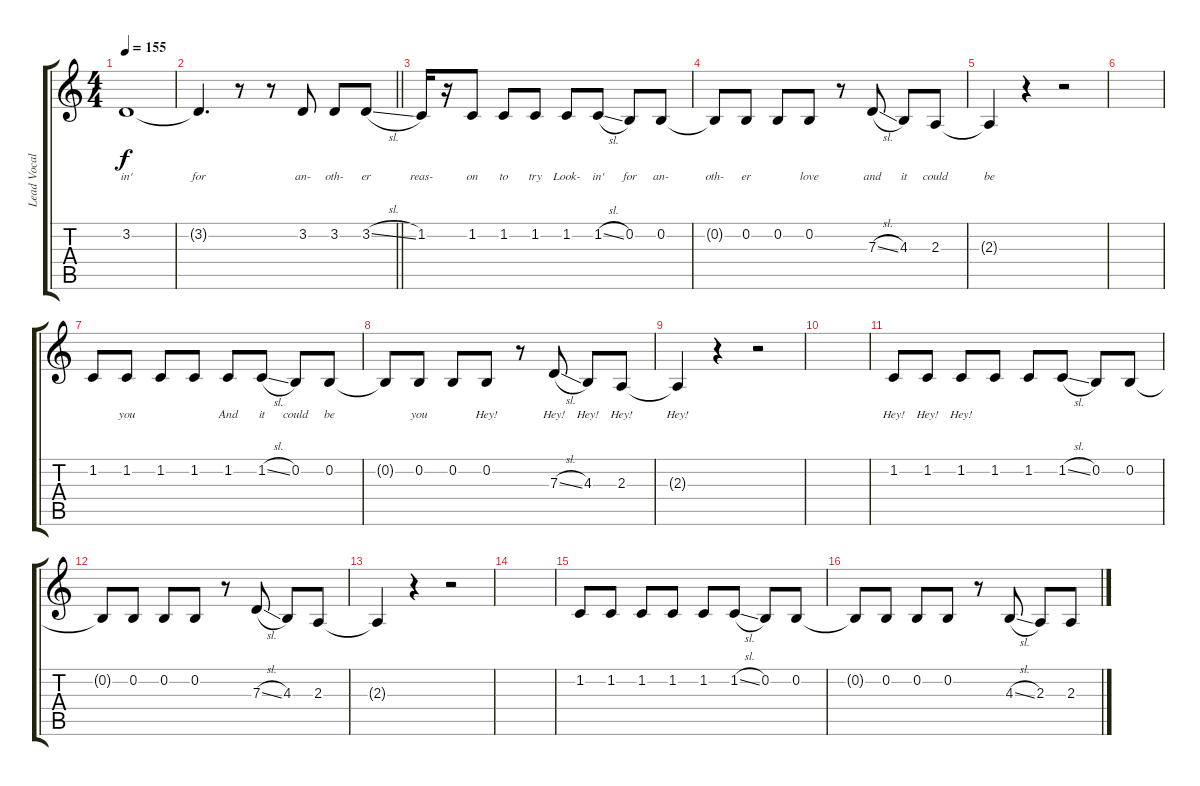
\track ("Lead Vocals" "Lead Vocal") {instrument voiceoohs}
\staff {score tabs}
\tuning (E4 B3 G3 D3 A2 E2) {hide}
\ts (4 4)
\tempo 155
\clef g2
\ks c
3.2{t}.1{lyrics (0 "in'") lyrics (1 "") lyrics (2 "") lyrics (3 "") lyrics (4 "") dy f} |
\barLineRight lightlight
3.2{t}.4{d lyrics (0 "for") lyrics (1 "") lyrics (2 "") lyrics (3 "") lyrics (4 "")} r.8 r.8 3.2.8{lyrics (0 "an-") lyrics (1 "") lyrics (2 "") lyrics (3 "") lyrics (4 "")} 3.2.8{lyrics (0 "oth-") lyrics (1 "") lyrics (2 "") lyrics (3 "") lyrics (4 "")} 3.2{sl}.8{lyrics (0 "er") lyrics (1 "") lyrics (2 "") lyrics (3 "") lyrics (4 "")} |
1.2.16{lyrics (0 "reas-") lyrics (1 "") lyrics (2 "") lyrics (3 "") lyrics (4 "")} r.16 1.2.8{lyrics (0 "on") lyrics (1 "") lyrics (2 "") lyrics (3 "") lyrics (4 "")} 1.2.8{lyrics (0 "to") lyrics (1 "") lyrics (2 "") lyrics (3 "") lyrics (4 "")} 1.2.8{lyrics (0 "try") lyrics (1 "") lyrics (2 "") lyrics (3 "") lyrics (4 "")} 1.2.8{lyrics (0 "Look-") lyrics (1 "") lyrics (2 "") lyrics (3 "") lyrics (4 "")} 1.2{sl}.8{lyrics (0 "in'") lyrics (1 "") lyrics (2 "") lyrics (3 "") lyrics (4 "")} 0.2.8{lyrics (0 "for") lyrics (1 "") lyrics (2 "") lyrics (3 "") lyrics (4 "")} 0.2.8{lyrics (0 "an-") lyrics (1 "") lyrics (2 "") lyrics (3 "") lyrics (4 "")} |
0.2{t}.8{lyrics (0 "oth-") lyrics (1 "") lyrics (2 "") lyrics (3 "") lyrics (4 "")} 0.2.8{lyrics (0 "er") lyrics (1 "") lyrics (2 "") lyrics (3 "") lyrics (4 "")} 0.2.8{lyrics (0 "") lyrics (1 "") lyrics (2 "") lyrics (3 "") lyrics (4 "")} 0.2.8{lyrics (0 "love") lyrics (1 "") lyrics (2 "") lyrics (3 "") lyrics (4 "")} r.8 7.3{sl}.8{lyrics (0 "and") lyrics (1 "") lyrics (2 "") lyrics (3 "") lyrics (4 "")} 4.3.8{lyrics (0 "it") lyrics (1 "") lyrics (2 "") lyrics (3 "") lyrics (4 "")} 2.3.8{lyrics (0 "could") lyrics (1 "") lyrics (2 "") lyrics (3 "") lyrics (4 "")} |
2.3{t}.4{lyrics (0 "be") lyrics (1 "") lyrics (2 "") lyrics (3 "") lyrics (4 "")} r.4 r.2 |
|
1.2.8{lyrics (0 "") lyrics (1 "") lyrics (2 "") lyrics (3 "") lyrics (4 "")} 1.2.8{lyrics (0 "you") lyrics (1 "") lyrics (2 "") lyrics (3 "") lyrics (4 "")} 1.2.8{lyrics (0 "") lyrics (1 "") lyrics (2 "") lyrics (3 "") lyrics (4 "")} 1.2.8{lyrics (0 "") lyrics (1 "") lyrics (2 "") lyrics (3 "") lyrics (4 "")} 1.2.8{lyrics (0 "And") lyrics (1 "") lyrics (2 "") lyrics (3 "") lyrics (4 "")} 1.2{sl}.8{lyrics (0 "it") lyrics (1 "") lyrics (2 "") lyrics (3 "") lyrics (4 "")} 0.2.8{lyrics (0 "could") lyrics (1 "") lyrics (2 "") lyrics (3 "") lyrics (4 "")} 0.2.8{lyrics (0 "be") lyrics (1 "") lyrics (2 "") lyrics (3 "") lyrics (4 "")} |
0.2{t}.8{lyrics (0 "") lyrics (1 "") lyrics (2 "") lyrics (3 "") lyrics (4 "")} 0.2.8{lyrics (0 "you") lyrics (1 "") lyrics (2 "") lyrics (3 "") lyrics (4 "")} 0.2.8{lyrics (0 "") lyrics (1 "") lyrics (2 "") lyrics (3 "") lyrics (4 "")} 0.2.8{lyrics (0 "Hey!") lyrics (1 "") lyrics (2 "") lyrics (3 "") lyrics (4 "")} r.8 7.3{sl}.8{lyrics (0 "Hey!") lyrics (1 "") lyrics (2 "") lyrics (3 "") lyrics (4 "")} 4.3.8{lyrics (0 "Hey!") lyrics (1 "") lyrics (2 "") lyrics (3 "") lyrics (4 "")} 2.3.8{lyrics (0 "Hey!") lyrics (1 "") lyrics (2 "") lyrics (3 "") lyrics (4 "")} |
2.3{t}.4{lyrics (0 "Hey!") lyrics (1 "") lyrics (2 "") lyrics (3 "") lyrics (4 "")} r.4 r.2 |
|
1.2.8{lyrics (0 "Hey!") lyrics (1 "") lyrics (2 "") lyrics (3 "") lyrics (4 "")} 1.2.8{lyrics (0 "Hey!") lyrics (1 "") lyrics (2 "") lyrics (3 "") lyrics (4 "")} 1.2.8{lyrics (0 "Hey!") lyrics (1 "") lyrics (2 "") lyrics (3 "") lyrics (4 "")} 1.2.8 1.2.8 1.2{sl}.8 0.2.8 0.2.8 |
0.2{t}.8 0.2.8 0.2.8 0.2.8 r.8 7.3{sl}.8 4.3.8 2.3.8 |
2.3{t}.4 r.4 r.2 |
|
1.2.8 1.2.8 1.2.8 1.2.8 1.2.8 1.2{sl}.8 0.2.8 0.2.8 |
0.2{t}.8 0.2.8 0.2.8 0.2.8 r.8 4.3{sl}.8 2.3.8 2.3.8
